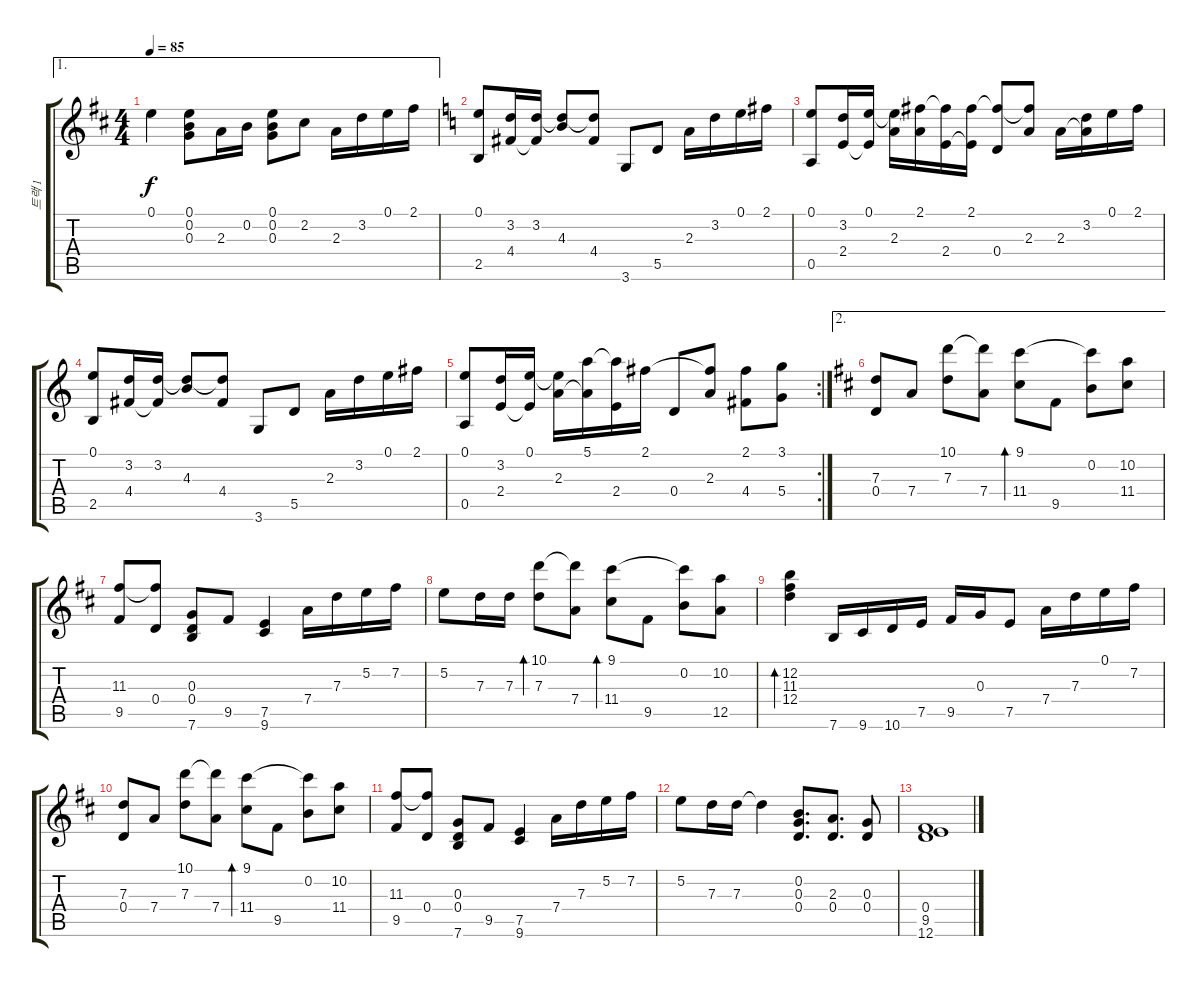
\track ("트랙 1" "트랙 1") {instrument acousticguitarsteel}
\staff {score tabs}
\tuning (E4 B3 G3 D3 A2 E2) {hide}
\ae 1
\ts (4 4)
\tempo 85
\clef g2
\ks d
0.1.4{dy f} (0.1 0.2 0.3).8 2.3.16 0.2.16 (0.1 0.2 0.3).8 2.2.8 2.3.16 3.2.16 0.1.16 2.1.16 |
\ks c
(0.1 2.5).8 (3.2 4.4).16 (3.2 4.4{t}).16 (3.2{t} 4.3).8 (3.2{t} 4.4).8 3.6.8 5.5.8 2.3.16 3.2.16 0.1.16 2.1.16 |
(0.1 0.5).8 (3.2 2.4).16 (0.1 2.4{t}).16 (0.1{t} 2.3).16 (2.1 2.3{t}).16 (2.1{t} 2.4).16 (2.1 2.4{t}).16 (2.1{t} 0.4).8 (2.1{t} 2.3).8 2.3.16 (3.2 2.3{t}).16 0.1.16 2.1.16 |
(0.1 2.5).8 (3.2 4.4).16 (3.2 4.4{t}).16 (3.2{t} 4.3).8 (3.2{t} 4.4).8 3.6.8 5.5.8 2.3.16 3.2.16 0.1.16 2.1.16 |
\rc 2
(0.1 0.5).8 (3.2 2.4).16 (0.1 2.4{t}).16 (0.1{t} 2.3).16 (5.1 2.3{t}).16 (5.1{t} 2.4).16 2.1.16 0.4.8 (2.1{t} 2.3).8 (2.1 4.4).8 (3.1 5.4).8 |
\ae 2
\ks d
(7.3 0.4).8 7.4.8 (10.1 7.3).8 (10.1{t} 7.4).8 (9.1 11.4).8{bd 120} 9.5.8 (9.1{t} 0.2).8 (10.2 11.4).8 |
(11.3 9.5).8 (11.3{t} 0.4).8 (0.3 0.4 7.6).8 9.5.8 (7.5 9.6).4 7.4.16 7.3.16 5.2.16 7.2.16 |
5.2.8 7.3.16 7.3.16 (10.1 7.3).8{bd 120} (10.1{t} 7.4).8 (9.1 11.4).8{bd 120} 9.5.8 (9.1{t} 0.2).8 (10.2 12.5).8 |
(12.2 11.3 12.4).4{bd 120} 7.6.16 9.6.16 10.6.16 7.5.16 9.5.16 0.3.16 7.5.8 7.4.16 7.3.16 0.1.16 7.2.16 |
(7.3 0.4).8 7.4.8 (10.1 7.3).8 (10.1{t} 7.4).8 (9.1 11.4).8{bd 120} 9.5.8 (9.1{t} 0.2).8 (10.2 11.4).8 |
(11.3 9.5).8 (11.3{t} 0.4).8 (0.3 0.4 7.6).8 9.5.8 (7.5 9.6).4 7.4.16 7.3.16 5.2.16 7.2.16 |
5.2.8 7.3.16 7.3.16 7.3{t}.4 (0.2 0.3 0.4).8{d} (2.3 0.4).8{d} (0.3 0.4).8 |
(0.4 9.5 12.6).1
